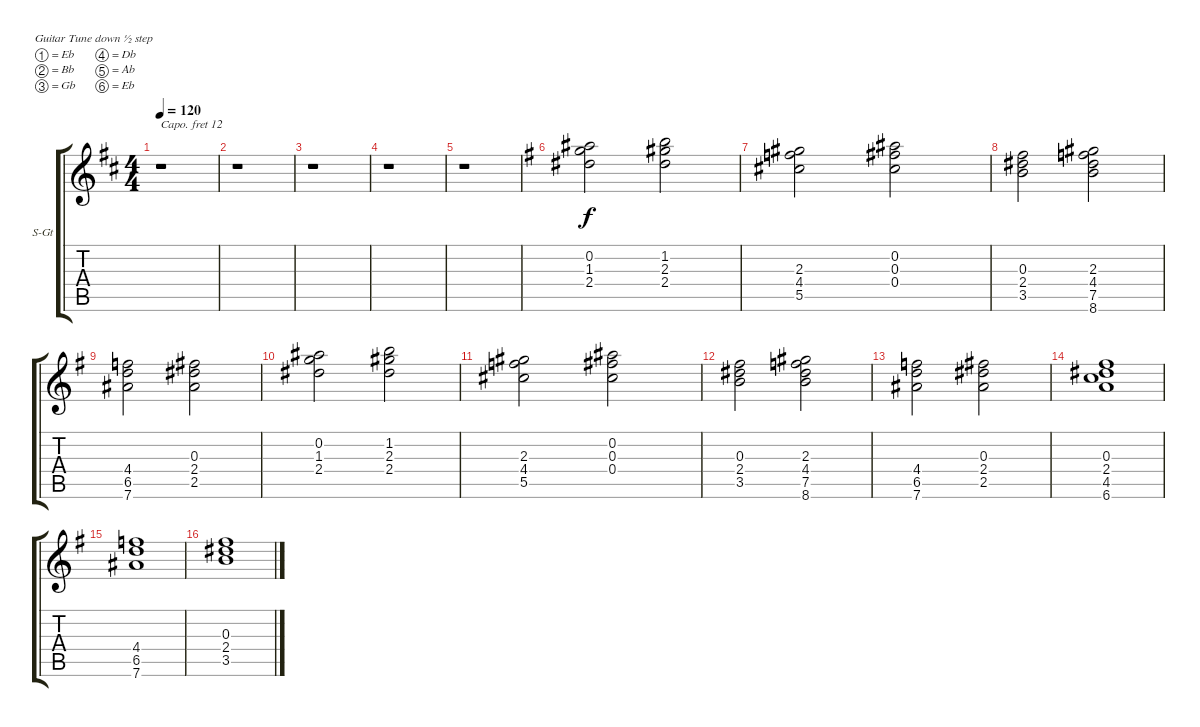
\bracketExtendMode groupsimilarinstruments
\firstSystemTrackNameOrientation horizontal
\otherSystemsTrackNameOrientation horizontal
\track ("Keyboard - Derek Sherinian" "S-Gt") {mute instrument drawbarorgan}
\staff {score tabs}
\capo 12
\tuning (Eb4 Bb3 Gb3 Db3 Ab2 Eb2)
\displaytranspose 12
\ts (4 4)
\tempo 120
\clef g2
\ks bminor
r.1{dy f} |
r.1 |
r.1 |
r.1 |
r.1 |
\ks eminor
(0.2 1.3 2.4).2 (1.2 2.3 2.4).2 |
(2.3 4.4 5.5).2 (0.2 0.3 0.4).2 |
(0.3 2.4 3.5).2 (2.3 4.4 7.5 8.6).2 |
(4.4 6.5 7.6).2 (0.3 2.4 2.5).2 |
(0.2 1.3 2.4).2 (1.2 2.3 2.4).2 |
(2.3 4.4 5.5).2 (0.2 0.3 0.4).2 |
(0.3 2.4 3.5).2 (2.3 4.4 7.5 8.6).2 |
(4.4 6.5 7.6).2 (0.3 2.4 2.5).2 |
(0.3 2.4 4.5 6.6).1 |
(4.4 6.5 7.6).1 |
(0.3 2.4 3.5).1
